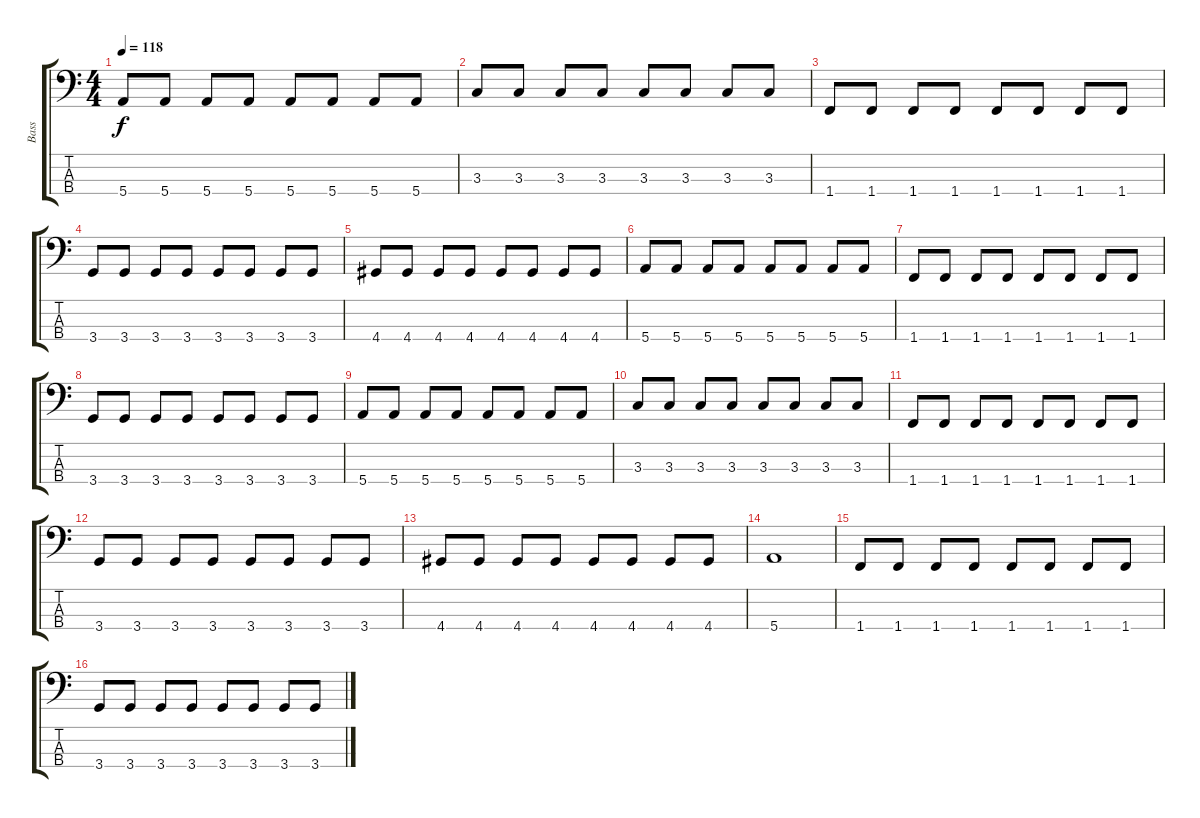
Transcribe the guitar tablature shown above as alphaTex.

\track ("Bass" "Bass") {instrument electricbasspick}
\staff {score tabs}
\tuning (G2 D2 A1 E1) {hide}
\ts (4 4)
\tempo 118
\clef f4
\ks c
5.4.8{dy f} 5.4.8 5.4.8 5.4.8 5.4.8 5.4.8 5.4.8 5.4.8 |
3.3.8 3.3.8 3.3.8 3.3.8 3.3.8 3.3.8 3.3.8 3.3.8 |
1.4.8 1.4.8 1.4.8 1.4.8 1.4.8 1.4.8 1.4.8 1.4.8 |
3.4.8 3.4.8 3.4.8 3.4.8 3.4.8 3.4.8 3.4.8 3.4.8 |
4.4.8 4.4.8 4.4.8 4.4.8 4.4.8 4.4.8 4.4.8 4.4.8 |
5.4.8 5.4.8 5.4.8 5.4.8 5.4.8 5.4.8 5.4.8 5.4.8 |
1.4.8 1.4.8 1.4.8 1.4.8 1.4.8 1.4.8 1.4.8 1.4.8 |
3.4.8 3.4.8 3.4.8 3.4.8 3.4.8 3.4.8 3.4.8 3.4.8 |
5.4.8 5.4.8 5.4.8 5.4.8 5.4.8 5.4.8 5.4.8 5.4.8 |
3.3.8 3.3.8 3.3.8 3.3.8 3.3.8 3.3.8 3.3.8 3.3.8 |
1.4.8 1.4.8 1.4.8 1.4.8 1.4.8 1.4.8 1.4.8 1.4.8 |
3.4.8 3.4.8 3.4.8 3.4.8 3.4.8 3.4.8 3.4.8 3.4.8 |
4.4.8 4.4.8 4.4.8 4.4.8 4.4.8 4.4.8 4.4.8 4.4.8 |
5.4.1 |
1.4.8 1.4.8 1.4.8 1.4.8 1.4.8 1.4.8 1.4.8 1.4.8 |
3.4.8 3.4.8 3.4.8 3.4.8 3.4.8 3.4.8 3.4.8 3.4.8
